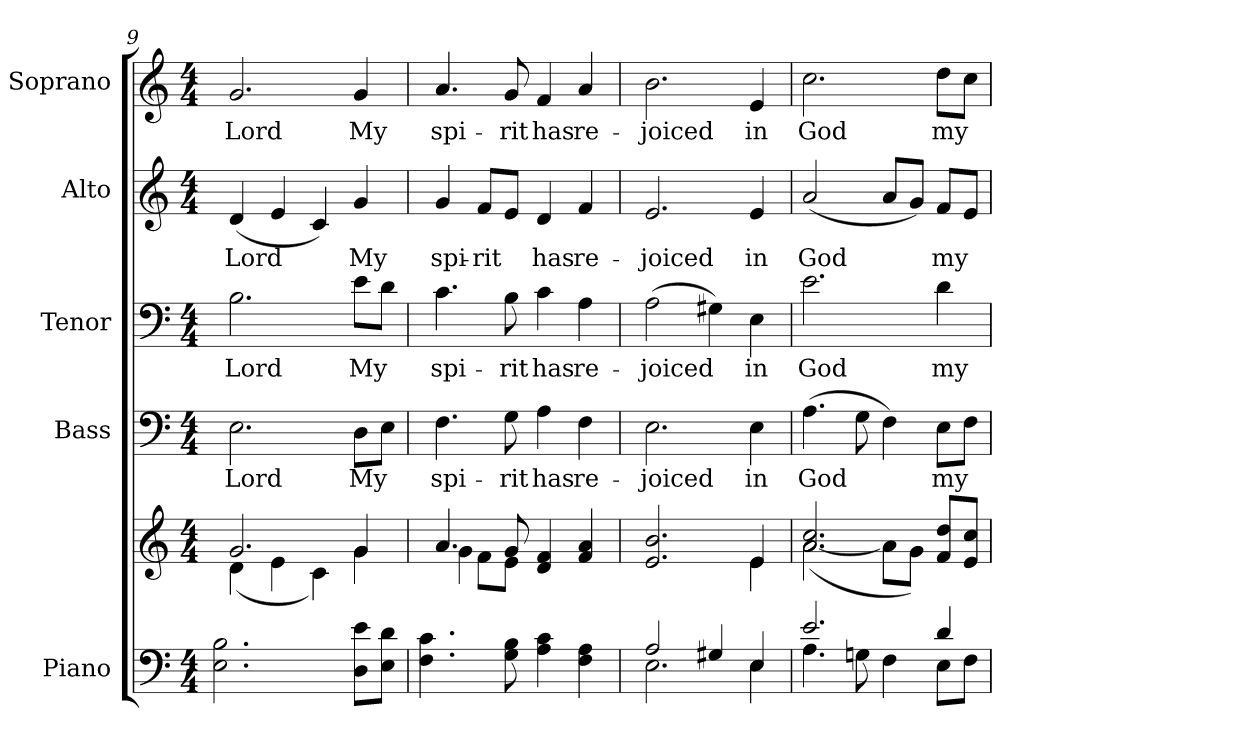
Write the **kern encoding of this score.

**kern	**kern	**kern	**text	**kern	**text	**kern	**text	**kern	**text
*part5	*part5	*part4	*part4	*part3	*part3	*part2	*part2	*part1	*part1
*staff6	*staff5	*staff4	*staff4	*staff3	*staff3	*staff2	*staff2	*staff1	*staff1
*I"Piano	*	*I"Bass	*	*I"Tenor	*	*I"Alto	*	*I"Soprano	*
*I'Pno.	*	*I'B.	*	*I'T.	*	*I'A.	*	*I'S.	*
!!LO:PB:g=z
*clefF4	*clefG2	*clefF4	*	*clefF4	*	*clefG2	*	*clefG2	*
*k[]	*k[]	*k[]	*	*k[]	*	*k[]	*	*k[]	*
*C:	*C:	*C:	*	*C:	*	*C:	*	*C:	*
*M4/4	*M4/4	*M4/4	*	*M4/4	*	*M4/4	*	*M4/4	*
=9	=9	=9	=9	=9	=9	=9	=9	=9	=9
*^	*^	*	*	*	*	*	*	*	*
!	!	!	!	!	!LO:LY:b:color=#000000	!	!	!	!	!	!
!	!	!	!	!	!	!	!LO:LY:b:color=#000000	!	!	!	!
!	!	!	!	!	!	!	!	!	!LO:LY:b:color=#000000	!	!
!	!	!	!	!	!	!	!	!	!	!	!LO:LY:b:color=#000000
2.Bi/yy	2.Ei\ 2.Bi	2.gi/	(4di\	2.Ei\	Lord	2.Bi\	Lord	(4di/	Lord	2.gi/	Lord
.	.	.	4ei\	.	.	.	.	4ei/	.	.	.
.	.	.	4ci\)	.	.	.	.	4ci/)	.	.	.
!	!	!	!	!	!LO:LY:b:color=#000000	!	!	!	!	!	!
!	!	!	!	!	!	!	!LO:LY:b:color=#000000	!	!	!	!
!	!	!	!	!	!	!	!	!	!LO:LY:b:color=#000000	!	!
!	!	!	!	!	!	!	!	!	!	!	!LO:LY:b:color=#000000
8ei/Lyy	8Di\ 8eiL	4gi/	4gi\	8Di\L	My	8ei\L	My	4gi/	My	4gi/	My
8di/Jyy	8Ei\ 8diJ	.	.	8Ei\J	.	8di\J	.	.	.	.	.
=10	=10	=10	=10	=10	=10	=10	=10	=10	=10	=10	=10
!	!	!	!	!	!LO:LY:b:color=#000000	!	!	!	!	!	!
!	!	!	!	!	!	!	!LO:LY:b:color=#000000	!	!	!	!
!	!	!	!	!	!	!	!	!	!LO:LY:b:color=#000000	!	!
!	!	!	!	!	!	!	!	!	!	!	!LO:LY:b:color=#000000
4.ci/yy	4.Fi\ 4.ci	4.ai/	4gi\	4.Fi\	spi-	4.ci\	spi-	4gi/	spi-	4.ai/	spi-
!	!	!	!	!	!	!	!	!	!LO:LY:b:color=#000000	!	!
.	.	.	8fi\L	.	.	.	.	8fi/L	-rit	.	.
!	!	!	!	!	!LO:LY:b:color=#000000	!	!	!	!	!	!
!	!	!	!	!	!	!	!LO:LY:b:color=#000000	!	!	!	!
!	!	!	!	!	!	!	!	!	!	!	!LO:LY:b:color=#000000
8Bi/yy	8Gi\ 8Bi	8gi/	8ei\J	8Gi\	-rit	8Bi\	-rit	8ei/J	.	8gi/	-rit
!	!	!	!	!	!LO:LY:b:color=#000000	!	!	!	!	!	!
!	!	!	!	!	!	!	!LO:LY:b:color=#000000	!	!	!	!
!	!	!	!	!	!	!	!	!	!LO:LY:b:color=#000000	!	!
!	!	!	!	!	!	!	!	!	!	!	!LO:LY:b:color=#000000
4ci/yy	4Ai\ 4ci	4di/ 4fi	4di\yy	4Ai\	has	4ci\	has	4di/	has	4fi/	has
!	!	!	!	!	!LO:LY:b:color=#000000	!	!	!	!	!	!
!	!	!	!	!	!	!	!LO:LY:b:color=#000000	!	!	!	!
!	!	!	!	!	!	!	!	!	!LO:LY:b:color=#000000	!	!
!	!	!	!	!	!	!	!	!	!	!	!LO:LY:b:color=#000000
4Ai/yy	4Fi\ 4Ai	4fi/ 4ai	4fi\yy	4Fi\	re-	4Ai\	re-	4fi/	re-	4ai/	re-
!!LO:PB:g=z
=11	=11	=11	=11	=11	=11	=11	=11	=11	=11	=11	=11
!	!	!	!	!	!LO:LY:b:color=#000000	!	!	!	!	!	!
!	!	!	!	!	!	!	!LO:LY:b:color=#000000	!	!	!	!
!	!	!	!	!	!	!	!	!	!LO:LY:b:color=#000000	!	!
!	!	!	!	!	!	!	!	!	!	!	!LO:LY:b:color=#000000
2Ai/	2.Ei\	2.ei/ 2.bi	2.ei\yy	2.Ei\	-joiced	(2Ai\	-joiced	2.ei/	-joiced	2.bi\	-joiced
4G#Xi/	.	.	.	.	.	4G#Xi\)	.	.	.	.	.
!	!	!	!	!	!LO:LY:b:color=#000000	!	!	!	!	!	!
!	!	!	!	!	!	!	!LO:LY:b:color=#000000	!	!	!	!
!	!	!	!	!	!	!	!	!	!LO:LY:b:color=#000000	!	!
!	!	!	!	!	!	!	!	!	!	!	!LO:LY:b:color=#000000
4Ei/	4Ei\	4ei/	4ei\	4Ei\	in	4Ei\	in	4ei/	in	4ei/	in
=12	=12	=12	=12	=12	=12	=12	=12	=12	=12	=12	=12
!	!	!	!	!	!LO:LY:b:color=#000000	!	!	!	!	!	!
!	!	!	!	!	!	!	!LO:LY:b:color=#000000	!	!	!	!
!	!	!	!	!	!	!	!	!	!LO:LY:b:color=#000000	!	!
!	!	!	!	!	!	!	!	!	!	!	!LO:LY:b:color=#000000
2.ei/	4.Ai\	2.ai/ 2.cci	([<2ai\	(4.Ai\	God	2.ei\	God	(2ai/	God	2.cci\	God
.	8Gni\	.	.	8Gi\	.	.	.	.	.	.	.
.	4Fi\	.	8ai\L]	4Fi\)	.	.	.	8ai/L	.	.	.
.	.	.	8gi\J)	.	.	.	.	8gi/J)	.	.	.
!	!	!	!	!	!LO:LY:b:color=#000000	!	!	!	!	!	!
!	!	!	!	!	!	!	!LO:LY:b:color=#000000	!	!	!	!
!	!	!	!	!	!	!	!	!	!LO:LY:b:color=#000000	!	!
!	!	!	!	!	!	!	!	!	!	!	!LO:LY:b:color=#000000
4di/	8Ei\L	8fi/ 8ddiL	8fi\Lyy	8Ei\L	my	4di\	my	8fi/L	my	8ddi\L	my
.	8Fi\J	8ei/ 8cciJ	8ei\Jyy	8Fi\J	.	.	.	8ei/J	.	8cci\J	.
*v	*v	*	*	*	*	*	*	*	*	*	*
*	*v	*v	*	*	*	*	*	*	*	*
=	=	=	=	=	=	=	=	=	=
*-	*-	*-	*-	*-	*-	*-	*-	*-	*-
